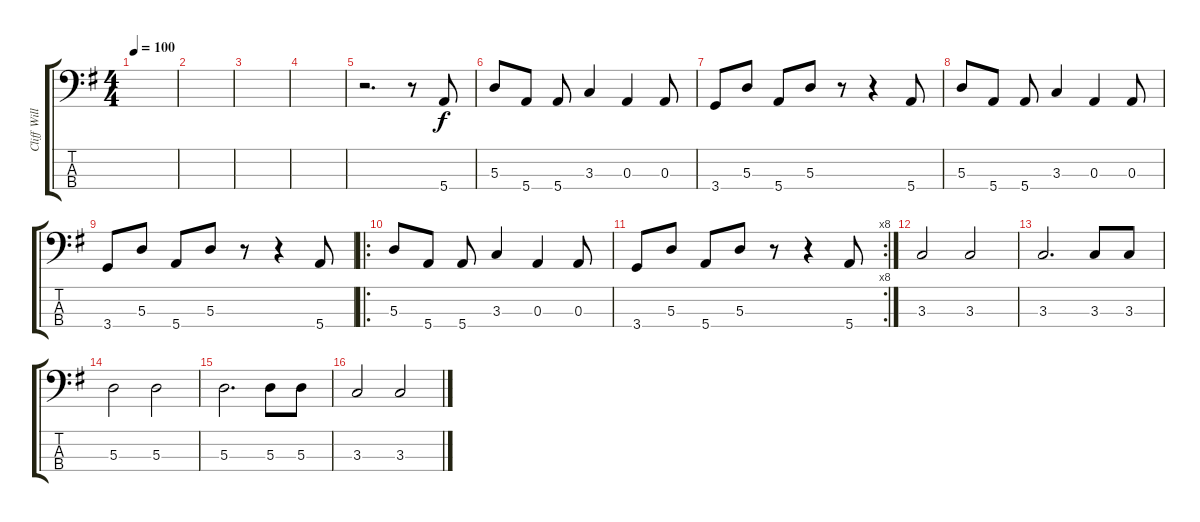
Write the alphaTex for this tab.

\track ("Cliff Williams - Bass" "Cliff Will") {instrument electricbassfinger}
\staff {score tabs}
\tuning (G2 D2 A1 E1) {hide}
\ts (4 4)
\tempo 100
\clef f4
\ks g
|
|
|
|
r.2{d} r.8 5.4.8 |
5.3.8 5.4.8 5.4.8 3.3.4 0.3.4 0.3.8 |
3.4.8 5.3.8 5.4.8 5.3.8 r.8 r.4 5.4.8 |
5.3.8 5.4.8 5.4.8 3.3.4 0.3.4 0.3.8 |
3.4.8 5.3.8 5.4.8 5.3.8 r.8 r.4 5.4.8 |
\ro
5.3.8 5.4.8 5.4.8 3.3.4 0.3.4 0.3.8 |
\rc 8
3.4.8 5.3.8 5.4.8 5.3.8 r.8 r.4 5.4.8 |
3.3.2 3.3.2 |
3.3.2{d} 3.3.8 3.3.8 |
5.3.2 5.3.2 |
5.3.2{d} 5.3.8 5.3.8 |
3.3.2 3.3.2
